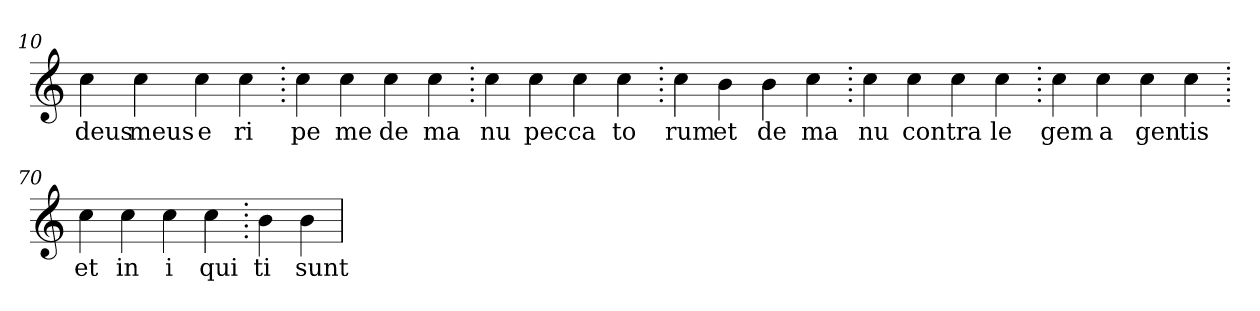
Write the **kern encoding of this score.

**kern	**text
*part1	*part1
*staff1	*staff1
*clefG2	*
=10.	=10.
4cc	deus
4cc	meus
4cc	e
4cc	ri
=20.	=20.
4cc	pe
4cc	me
4cc	de
4cc	ma
=30.	=30.
4cc	nu
4cc	pec
4cc	ca
4cc	to
=40.	=40.
4cc	rum
4b	et
4b	de
4cc	ma
=50.	=50.
4cc	nu
4cc	con
4cc	tra
4cc	le
=60.	=60.
4cc	gem
4cc	a
4cc	gen
4cc	tis
=70.	=70.
4cc	et
4cc	in
4cc	i
4cc	qui
=80.	=80.
4b	ti
4b	sunt
=	=
*-	*-
